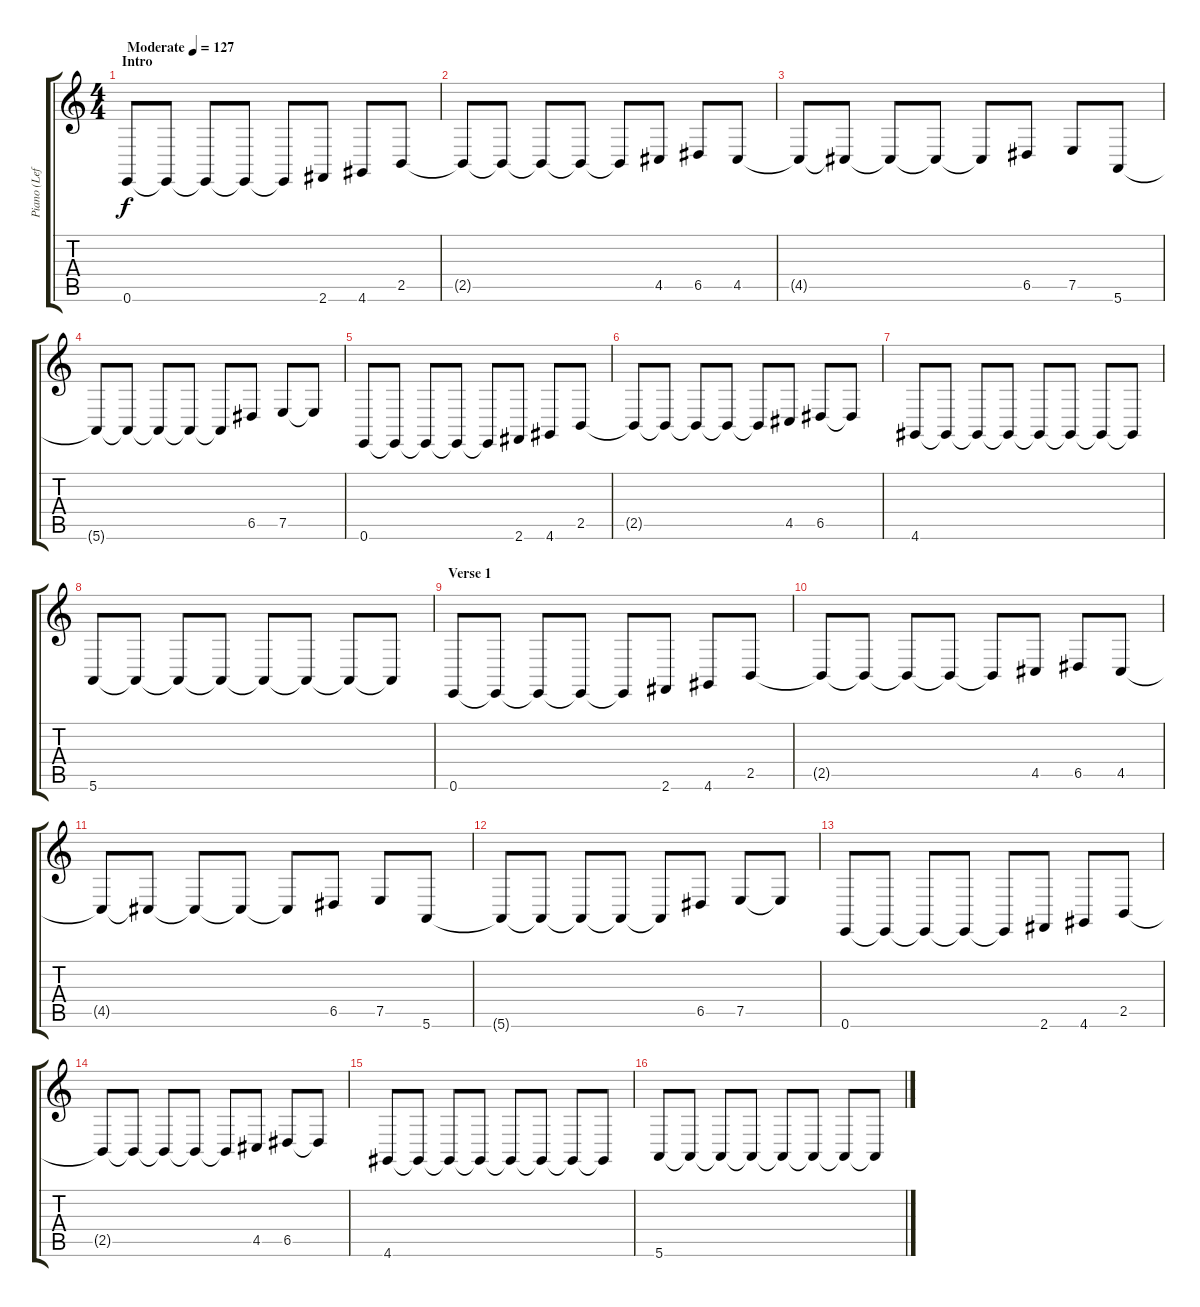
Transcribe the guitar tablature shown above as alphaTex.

\track ("Piano (Left Hand)" "Piano (Lef") {instrument electricgrandpiano}
\staff {score tabs}
\tuning (E4 B3 G3 D3 A2 E2) {hide}
\ts (4 4)
\section ("" "Intro")
\tempo (127 "Moderate")
\clef g2
\ks c
0.6.8{dy f instrument electricgrandpiano} 0.6{t}.8 0.6{t}.8 0.6{t}.8 0.6{t}.8 2.6.8 4.6.8 2.5.8 |
2.5{t}.8 2.5{t}.8 2.5{t}.8 2.5{t}.8 2.5{t}.8 4.5.8 6.5.8 4.5.8 |
4.5{t}.8 4.5{t}.8 4.5{t}.8 4.5{t}.8 4.5{t}.8 6.5.8 7.5.8 5.6.8 |
5.6{t}.8 5.6{t}.8 5.6{t}.8 5.6{t}.8 5.6{t}.8 6.5.8 7.5.8 7.5{t}.8 |
0.6.8 0.6{t}.8 0.6{t}.8 0.6{t}.8 0.6{t}.8 2.6.8 4.6.8 2.5.8 |
2.5{t}.8 2.5{t}.8 2.5{t}.8 2.5{t}.8 2.5{t}.8 4.5.8 6.5.8 6.5{t}.8 |
4.6.8 4.6{t}.8 4.6{t}.8 4.6{t}.8 4.6{t}.8 4.6{t}.8 4.6{t}.8 4.6{t}.8 |
5.6.8 5.6{t}.8 5.6{t}.8 5.6{t}.8 5.6{t}.8 5.6{t}.8 5.6{t}.8 5.6{t}.8 |
\section ("" "Verse 1")
0.6.8 0.6{t}.8 0.6{t}.8 0.6{t}.8 0.6{t}.8 2.6.8 4.6.8 2.5.8 |
2.5{t}.8 2.5{t}.8 2.5{t}.8 2.5{t}.8 2.5{t}.8 4.5.8 6.5.8 4.5.8 |
4.5{t}.8 4.5{t}.8 4.5{t}.8 4.5{t}.8 4.5{t}.8 6.5.8 7.5.8 5.6.8 |
5.6{t}.8 5.6{t}.8 5.6{t}.8 5.6{t}.8 5.6{t}.8 6.5.8 7.5.8 7.5{t}.8 |
0.6.8 0.6{t}.8 0.6{t}.8 0.6{t}.8 0.6{t}.8 2.6.8 4.6.8 2.5.8 |
2.5{t}.8 2.5{t}.8 2.5{t}.8 2.5{t}.8 2.5{t}.8 4.5.8 6.5.8 6.5{t}.8 |
4.6.8 4.6{t}.8 4.6{t}.8 4.6{t}.8 4.6{t}.8 4.6{t}.8 4.6{t}.8 4.6{t}.8 |
5.6.8 5.6{t}.8 5.6{t}.8 5.6{t}.8 5.6{t}.8 5.6{t}.8 5.6{t}.8 5.6{t}.8
